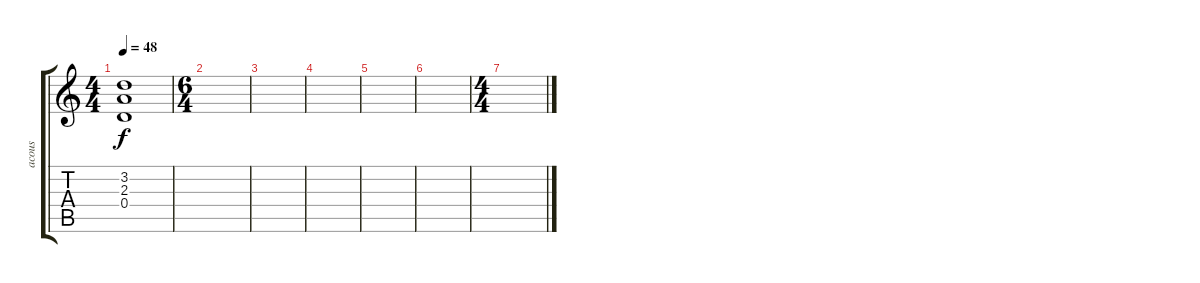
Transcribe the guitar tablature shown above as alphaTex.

\track ("acous" "acous") {instrument acousticguitarnylon}
\staff {score tabs}
\tuning (E4 B3 G3 D3 A2 E2) {hide}
\ts (4 4)
\tempo 48
\clef g2
\ks c
(3.2 2.3 0.4).1{dy f} |
\ts (6 4)
|
|
|
|
|
\ts (4 4)
